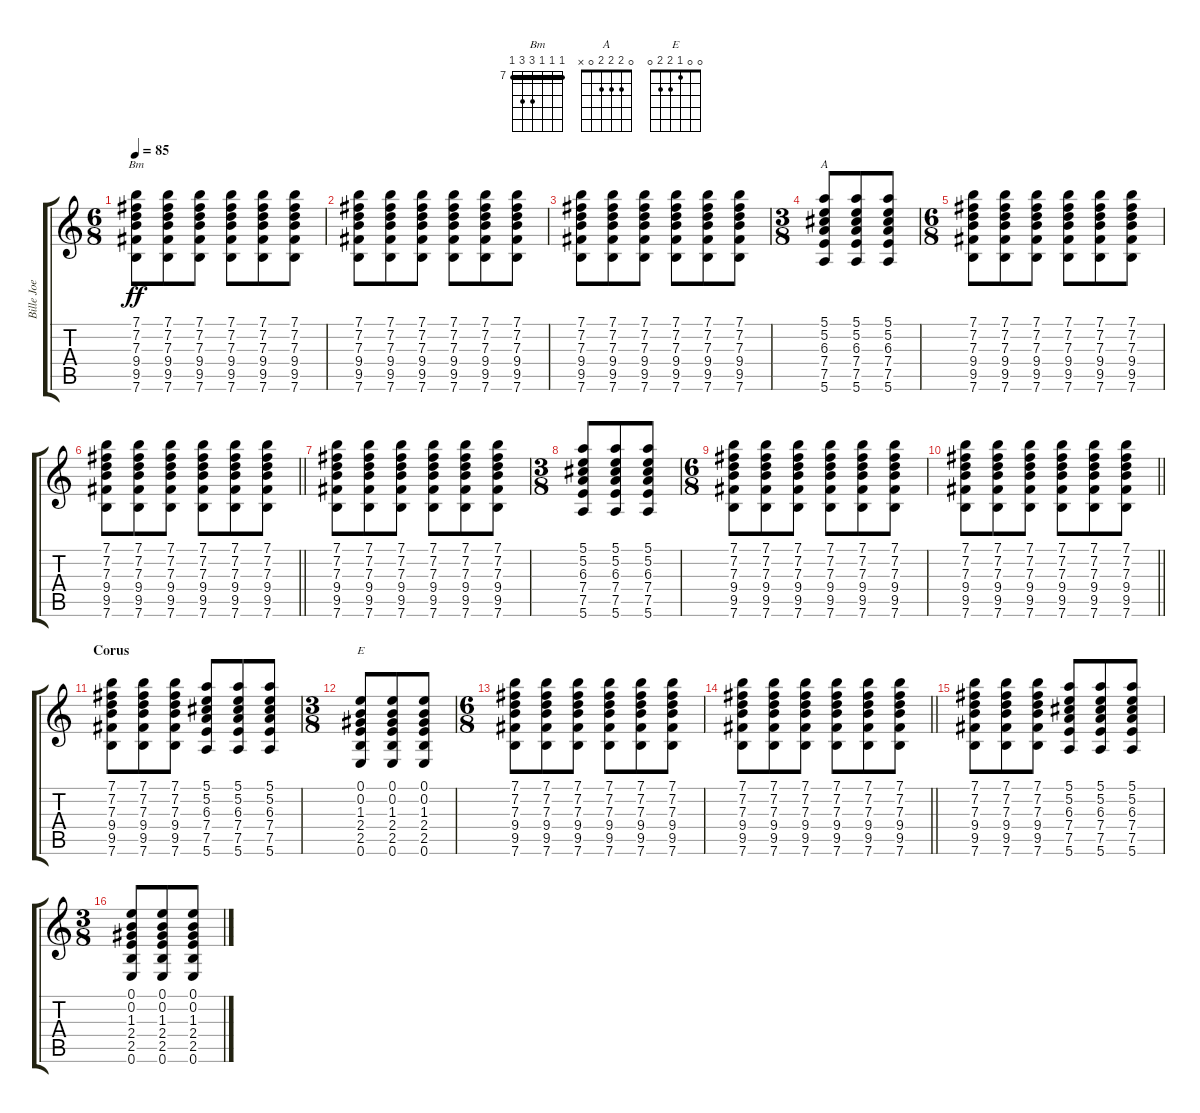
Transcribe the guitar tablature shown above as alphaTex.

\track ("Bille Joe" "Bille Joe") {instrument electricguitarclean}
\staff {score tabs}
\tuning (E4 B3 G3 D3 A2 E2) {hide}
\chord ("Bm" 7 7 7 9 9 7) {firstfret 7 barre 7}
\chord ("A" 0 2 2 2 0 x)
\chord ("E" 0 0 1 2 2 0)
\ts (6 8)
\tempo 85
\clef g2
\ks c
(7.1 7.2 7.3 9.4 9.5 7.6).8{ch "Bm" dy ff} (7.1 7.2 7.3 9.4 9.5 7.6).8 (7.1 7.2 7.3 9.4 9.5 7.6).8 (7.1 7.2 7.3 9.4 9.5 7.6).8 (7.1 7.2 7.3 9.4 9.5 7.6).8 (7.1 7.2 7.3 9.4 9.5 7.6).8 |
(7.1 7.2 7.3 9.4 9.5 7.6).8 (7.1 7.2 7.3 9.4 9.5 7.6).8 (7.1 7.2 7.3 9.4 9.5 7.6).8 (7.1 7.2 7.3 9.4 9.5 7.6).8 (7.1 7.2 7.3 9.4 9.5 7.6).8 (7.1 7.2 7.3 9.4 9.5 7.6).8 |
(7.1 7.2 7.3 9.4 9.5 7.6).8 (7.1 7.2 7.3 9.4 9.5 7.6).8 (7.1 7.2 7.3 9.4 9.5 7.6).8 (7.1 7.2 7.3 9.4 9.5 7.6).8 (7.1 7.2 7.3 9.4 9.5 7.6).8 (7.1 7.2 7.3 9.4 9.5 7.6).8 |
\ts (3 8)
(5.1 5.2 6.3 7.4 7.5 5.6).8{ch "A"} (5.1 5.2 6.3 7.4 7.5 5.6).8 (5.1 5.2 6.3 7.4 7.5 5.6).8 |
\ts (6 8)
(7.1 7.2 7.3 9.4 9.5 7.6).8 (7.1 7.2 7.3 9.4 9.5 7.6).8 (7.1 7.2 7.3 9.4 9.5 7.6).8 (7.1 7.2 7.3 9.4 9.5 7.6).8 (7.1 7.2 7.3 9.4 9.5 7.6).8 (7.1 7.2 7.3 9.4 9.5 7.6).8 |
\barLineRight lightlight
(7.1 7.2 7.3 9.4 9.5 7.6).8 (7.1 7.2 7.3 9.4 9.5 7.6).8 (7.1 7.2 7.3 9.4 9.5 7.6).8 (7.1 7.2 7.3 9.4 9.5 7.6).8 (7.1 7.2 7.3 9.4 9.5 7.6).8 (7.1 7.2 7.3 9.4 9.5 7.6).8 |
(7.1 7.2 7.3 9.4 9.5 7.6).8 (7.1 7.2 7.3 9.4 9.5 7.6).8 (7.1 7.2 7.3 9.4 9.5 7.6).8 (7.1 7.2 7.3 9.4 9.5 7.6).8 (7.1 7.2 7.3 9.4 9.5 7.6).8 (7.1 7.2 7.3 9.4 9.5 7.6).8 |
\ts (3 8)
(5.1 5.2 6.3 7.4 7.5 5.6).8 (5.1 5.2 6.3 7.4 7.5 5.6).8 (5.1 5.2 6.3 7.4 7.5 5.6).8 |
\ts (6 8)
(7.1 7.2 7.3 9.4 9.5 7.6).8 (7.1 7.2 7.3 9.4 9.5 7.6).8 (7.1 7.2 7.3 9.4 9.5 7.6).8 (7.1 7.2 7.3 9.4 9.5 7.6).8 (7.1 7.2 7.3 9.4 9.5 7.6).8 (7.1 7.2 7.3 9.4 9.5 7.6).8 |
\barLineRight lightlight
(7.1 7.2 7.3 9.4 9.5 7.6).8 (7.1 7.2 7.3 9.4 9.5 7.6).8 (7.1 7.2 7.3 9.4 9.5 7.6).8 (7.1 7.2 7.3 9.4 9.5 7.6).8 (7.1 7.2 7.3 9.4 9.5 7.6).8 (7.1 7.2 7.3 9.4 9.5 7.6).8 |
\section ("" "Corus")
(7.1 7.2 7.3 9.4 9.5 7.6).8 (7.1 7.2 7.3 9.4 9.5 7.6).8 (7.1 7.2 7.3 9.4 9.5 7.6).8 (5.1 5.2 6.3 7.4 7.5 5.6).8 (5.1 5.2 6.3 7.4 7.5 5.6).8 (5.1 5.2 6.3 7.4 7.5 5.6).8 |
\ts (3 8)
(0.1 0.2 1.3 2.4 2.5 0.6).8{ch "E"} (0.1 0.2 1.3 2.4 2.5 0.6).8 (0.1 0.2 1.3 2.4 2.5 0.6).8 |
\ts (6 8)
(7.1 7.2 7.3 9.4 9.5 7.6).8 (7.1 7.2 7.3 9.4 9.5 7.6).8 (7.1 7.2 7.3 9.4 9.5 7.6).8 (7.1 7.2 7.3 9.4 9.5 7.6).8 (7.1 7.2 7.3 9.4 9.5 7.6).8 (7.1 7.2 7.3 9.4 9.5 7.6).8 |
\barLineRight lightlight
(7.1 7.2 7.3 9.4 9.5 7.6).8 (7.1 7.2 7.3 9.4 9.5 7.6).8 (7.1 7.2 7.3 9.4 9.5 7.6).8 (7.1 7.2 7.3 9.4 9.5 7.6).8 (7.1 7.2 7.3 9.4 9.5 7.6).8 (7.1 7.2 7.3 9.4 9.5 7.6).8 |
(7.1 7.2 7.3 9.4 9.5 7.6).8 (7.1 7.2 7.3 9.4 9.5 7.6).8 (7.1 7.2 7.3 9.4 9.5 7.6).8 (5.1 5.2 6.3 7.4 7.5 5.6).8 (5.1 5.2 6.3 7.4 7.5 5.6).8 (5.1 5.2 6.3 7.4 7.5 5.6).8 |
\ts (3 8)
(0.1 0.2 1.3 2.4 2.5 0.6).8 (0.1 0.2 1.3 2.4 2.5 0.6).8 (0.1 0.2 1.3 2.4 2.5 0.6).8
